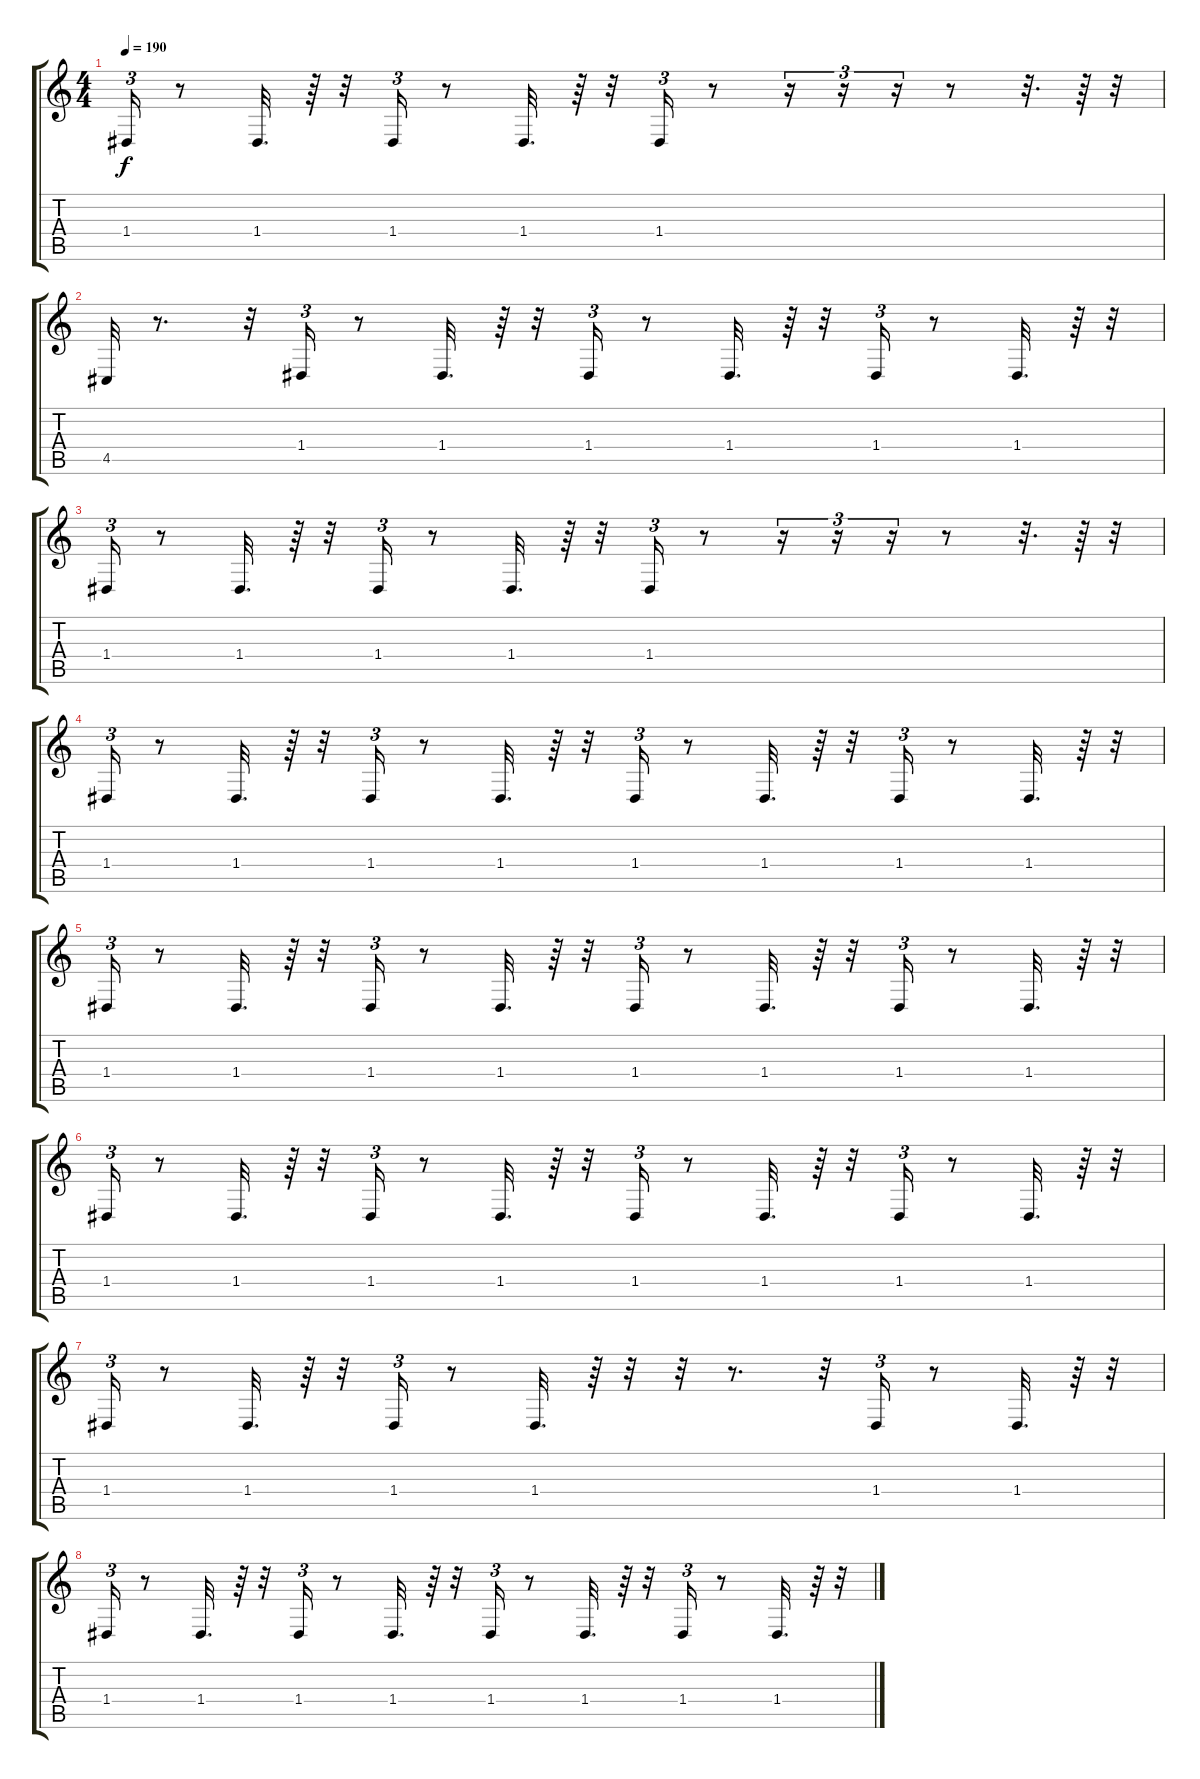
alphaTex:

\track "" {instrument acousticgrandpiano}
\staff {score tabs}
\tuning (E4 B3 G3 D3 A2 E2) {hide}
\ts (4 4)
\tempo 190
\clef g2
\ks c
1.4.16{tu (3 2) dy f} r.8 1.4.32{d} r.64 r.32 1.4.16{tu (3 2)} r.8 1.4.32{d} r.64 r.32 1.4.16{tu (3 2)} r.8 r.16{tu (3 2)} r.16{tu (3 2)} r.16{tu (3 2)} r.8 r.32{d} r.64 r.32 |
4.5.32 r.8{d} r.32 1.4.16{tu (3 2)} r.8 1.4.32{d} r.64 r.32 1.4.16{tu (3 2)} r.8 1.4.32{d} r.64 r.32 1.4.16{tu (3 2)} r.8 1.4.32{d} r.64 r.32 |
1.4.16{tu (3 2)} r.8 1.4.32{d} r.64 r.32 1.4.16{tu (3 2)} r.8 1.4.32{d} r.64 r.32 1.4.16{tu (3 2)} r.8 r.16{tu (3 2)} r.16{tu (3 2)} r.16{tu (3 2)} r.8 r.32{d} r.64 r.32 |
1.4.16{tu (3 2)} r.8 1.4.32{d} r.64 r.32 1.4.16{tu (3 2)} r.8 1.4.32{d} r.64 r.32 1.4.16{tu (3 2)} r.8 1.4.32{d} r.64 r.32 1.4.16{tu (3 2)} r.8 1.4.32{d} r.64 r.32 |
1.4.16{tu (3 2)} r.8 1.4.32{d} r.64 r.32 1.4.16{tu (3 2)} r.8 1.4.32{d} r.64 r.32 1.4.16{tu (3 2)} r.8 1.4.32{d} r.64 r.32 1.4.16{tu (3 2)} r.8 1.4.32{d} r.64 r.32 |
1.4.16{tu (3 2)} r.8 1.4.32{d} r.64 r.32 1.4.16{tu (3 2)} r.8 1.4.32{d} r.64 r.32 1.4.16{tu (3 2)} r.8 1.4.32{d} r.64 r.32 1.4.16{tu (3 2)} r.8 1.4.32{d} r.64 r.32 |
1.4.16{tu (3 2)} r.8 1.4.32{d} r.64 r.32 1.4.16{tu (3 2)} r.8 1.4.32{d} r.64 r.32 r.32 r.8{d} r.32 1.4.16{tu (3 2)} r.8 1.4.32{d} r.64 r.32 |
1.4.16{tu (3 2)} r.8 1.4.32{d} r.64 r.32 1.4.16{tu (3 2)} r.8 1.4.32{d} r.64 r.32 1.4.16{tu (3 2)} r.8 1.4.32{d} r.64 r.32 1.4.16{tu (3 2)} r.8 1.4.32{d} r.64 r.32
